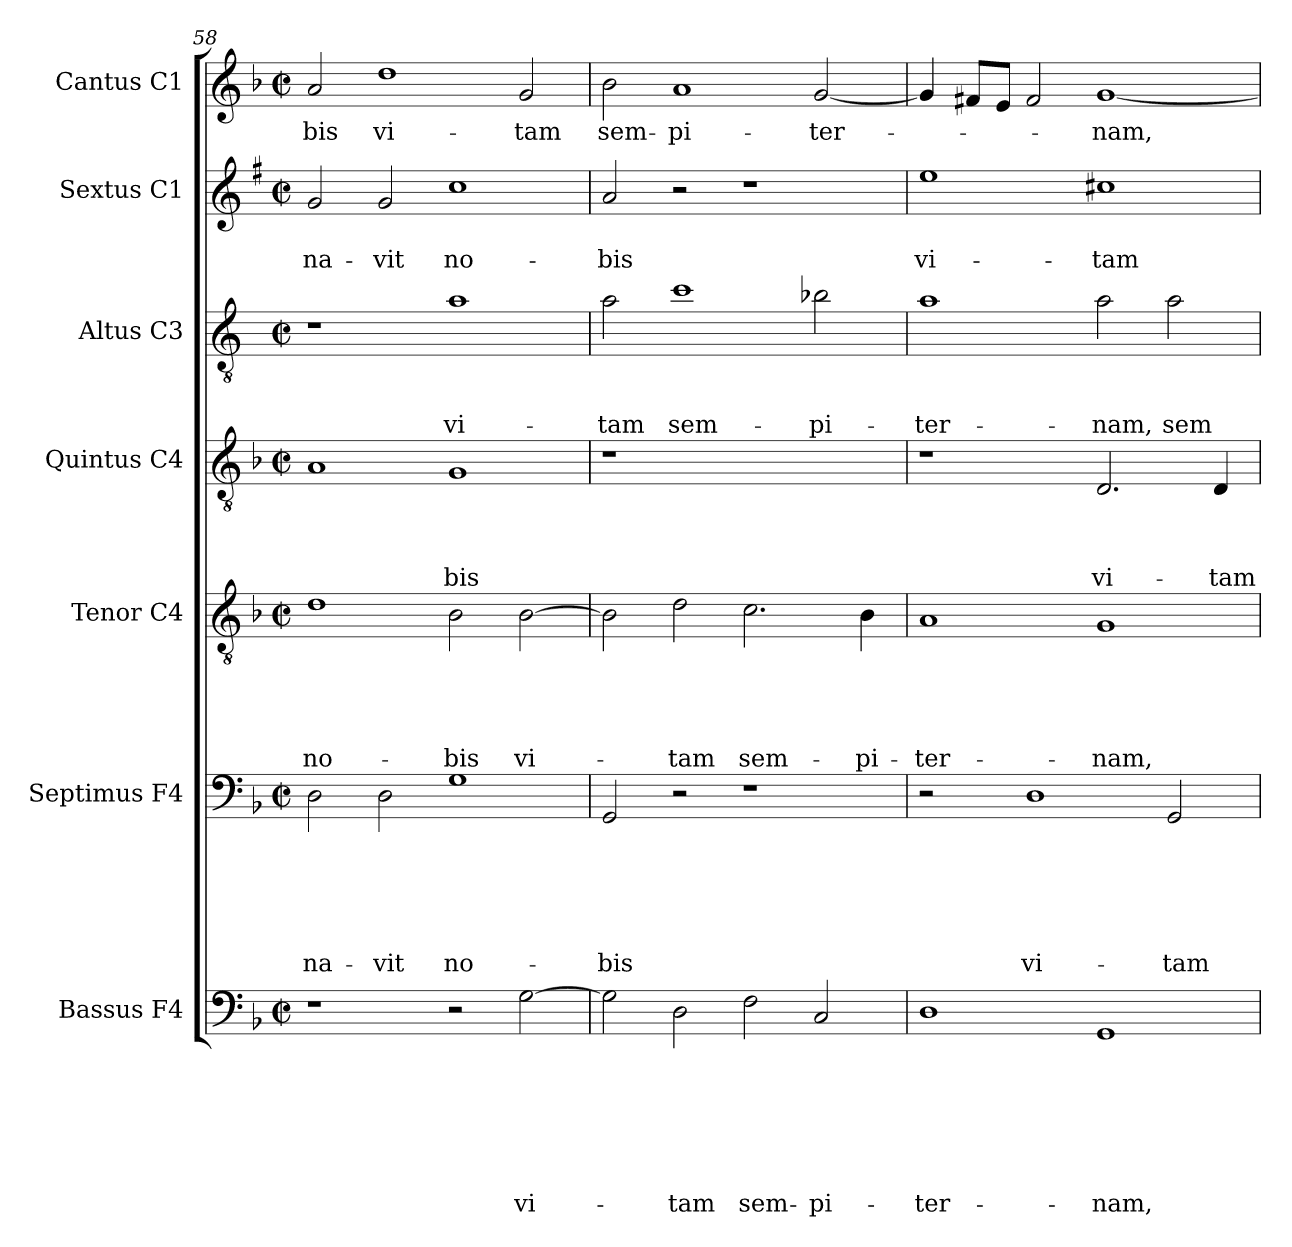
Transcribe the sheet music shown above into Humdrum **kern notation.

**kern	**text	**text	**text	**text	**text	**text	**text	**kern	**text	**text	**text	**text	**text	**text	**kern	**text	**text	**text	**text	**text	**kern	**text	**text	**text	**text	**kern	**text	**text	**text	**kern	**text	**text	**kern	**text
*part7	*part7	*part7	*part7	*part7	*part7	*part7	*part7	*part6	*part6	*part6	*part6	*part6	*part6	*part6	*part5	*part5	*part5	*part5	*part5	*part5	*part4	*part4	*part4	*part4	*part4	*part3	*part3	*part3	*part3	*part2	*part2	*part2	*part1	*part1
*staff7	*staff7	*staff7	*staff7	*staff7	*staff7	*staff7	*staff7	*staff6	*staff6	*staff6	*staff6	*staff6	*staff6	*staff6	*staff5	*staff5	*staff5	*staff5	*staff5	*staff5	*staff4	*staff4	*staff4	*staff4	*staff4	*staff3	*staff3	*staff3	*staff3	*staff2	*staff2	*staff2	*staff1	*staff1
*I"Bassus F4	*	*	*	*	*	*	*	*I"Septimus F4	*	*	*	*	*	*	*I"Tenor C4	*	*	*	*	*	*I"Quintus C4	*	*	*	*	*I"Altus C3	*	*	*	*I"Sextus C1	*	*	*I"Cantus C1	*
*I'B	*	*	*	*	*	*	*	*	*	*	*	*	*	*	*	*	*	*	*	*	*	*	*	*	*	*	*	*	*	*	*	*	*I'C	*
*clefF4	*	*	*	*	*	*	*	*clefF4	*	*	*	*	*	*	*clefGv2	*	*	*	*	*	*clefGv2	*	*	*	*	*clefGv2	*	*	*	*clefG2	*	*	*clefG2	*
*	*	*	*	*	*	*	*	*	*	*	*	*	*	*	*	*	*	*	*	*	*	*	*	*	*	*ITrd4c7	*	*	*	*ITrd1c2	*	*	*	*
*k[b-]	*	*	*	*	*	*	*	*k[b-]	*	*	*	*	*	*	*k[b-]	*	*	*	*	*	*k[b-]	*	*	*	*	*k[b-]	*	*	*	*k[b-]	*	*	*k[b-]	*
*F:	*	*	*	*	*	*	*	*F:	*	*	*	*	*	*	*F:	*	*	*	*	*	*F:	*	*	*	*	*F:	*	*	*	*F:	*	*	*F:	*
*M2/2	*	*	*	*	*	*	*	*M2/2	*	*	*	*	*	*	*M2/2	*	*	*	*	*	*M2/2	*	*	*	*	*M2/2	*	*	*	*M2/2	*	*	*M2/2	*
*met(c|)	*	*	*	*	*	*	*	*met(c|)	*	*	*	*	*	*	*met(c|)	*	*	*	*	*	*met(c|)	*	*	*	*	*met(c|)	*	*	*	*met(c|)	*	*	*met(c|)	*
=58	=58	=58	=58	=58	=58	=58	=58	=58	=58	=58	=58	=58	=58	=58	=58	=58	=58	=58	=58	=58	=58	=58	=58	=58	=58	=58	=58	=58	=58	=58	=58	=58	=58	=58
!	!	!	!	!	!	!	!	!	!	!	!	!	!	!LO:LY:b	!	!	!	!	!	!LO:LY:b	!	!	!	!	!	!	!	!	!	!	!	!LO:LY:b	!	!LO:LY:b
1r	.	.	.	.	.	.	.	2D\	.	.	.	.	.	-na-	1d	.	.	.	.	no-	1A	.	.	.	.	1r	.	.	.	2f/	.	-na-	2a/	-bis
!	!	!	!	!	!	!	!	!	!	!	!	!	!	!LO:LY:b	!	!	!	!	!	!	!	!	!	!	!	!	!	!	!	!	!	!LO:LY:b	!	!LO:LY:b
.	.	.	.	.	.	.	.	2D\	.	.	.	.	.	-vit	.	.	.	.	.	.	.	.	.	.	.	.	.	.	.	2f/	.	-vit	1dd	vi-
!	!	!	!	!	!	!	!	!	!	!	!	!	!	!LO:LY:b	!	!	!	!	!	!LO:LY:b	!	!	!	!	!LO:LY:b	!	!	!	!LO:LY:b	!	!	!LO:LY:b	!	!
2r	.	.	.	.	.	.	.	1G	.	.	.	.	.	no-	2B-\	.	.	.	.	-bis	1G	.	.	.	-bis	1d	.	.	vi-	1b-	.	no-	.	.
!	!	!	!	!	!	!	!LO:LY:b	!	!	!	!	!	!	!	!	!	!	!	!	!LO:LY:b	!	!	!	!	!	!	!	!	!	!	!	!	!	!LO:LY:b
[2G\	.	.	.	.	.	.	vi-	.	.	.	.	.	.	.	[2B-\	.	.	.	.	vi-	.	.	.	.	.	.	.	.	.	.	.	.	2g/	-tam
=59	=59	=59	=59	=59	=59	=59	=59	=59	=59	=59	=59	=59	=59	=59	=59	=59	=59	=59	=59	=59	=59	=59	=59	=59	=59	=59	=59	=59	=59	=59	=59	=59	=59	=59
!	!	!	!	!	!	!	!	!	!	!	!	!	!	!LO:LY:b	!	!	!	!	!	!	!	!	!	!	!	!	!	!	!LO:LY:b	!	!	!LO:LY:b	!	!LO:LY:b
2G\]	.	.	.	.	.	.	.	2GG/	.	.	.	.	.	-bis	2B-\]	.	.	.	.	.	1r	.	.	.	.	2d\	.	.	-tam	2g/	.	-bis	2b-\	sem-
!	!	!	!	!	!	!	!LO:LY:b	!	!	!	!	!	!	!	!	!	!	!	!	!LO:LY:b	!	!	!	!	!	!	!	!	!LO:LY:b	!	!	!	!	!LO:LY:b
2D\	.	.	.	.	.	.	-tam	2r	.	.	.	.	.	.	2d\	.	.	.	.	-tam	.	.	.	.	.	1f	.	.	sem-	2r	.	.	1a	-pi-
!	!	!	!	!	!	!	!LO:LY:b	!	!	!	!	!	!	!	!	!	!	!	!	!LO:LY:b	!	!	!	!	!	!	!	!	!	!	!	!	!	!
2F\	.	.	.	.	.	.	sem-	1r	.	.	.	.	.	.	2.c\	.	.	.	.	sem-	1ryy	.	.	.	.	.	.	.	.	1r	.	.	.	.
!	!	!	!	!	!	!	!LO:LY:b	!	!	!	!	!	!	!	!	!	!	!	!	!	!	!	!	!	!	!	!	!	!LO:LY:b	!	!	!	!	!LO:LY:b
2C/	.	.	.	.	.	.	-pi-	.	.	.	.	.	.	.	.	.	.	.	.	.	.	.	.	.	.	2e-X\	.	.	-pi-	.	.	.	[2g/	-ter-
!	!	!	!	!	!	!	!	!	!	!	!	!	!	!	!	!	!	!	!	!LO:LY:b	!	!	!	!	!	!	!	!	!	!	!	!	!	!
.	.	.	.	.	.	.	.	.	.	.	.	.	.	.	4B-\	.	.	.	.	-pi-	.	.	.	.	.	.	.	.	.	.	.	.	.	.
=60	=60	=60	=60	=60	=60	=60	=60	=60	=60	=60	=60	=60	=60	=60	=60	=60	=60	=60	=60	=60	=60	=60	=60	=60	=60	=60	=60	=60	=60	=60	=60	=60	=60	=60
!	!	!	!	!	!	!	!LO:LY:b	!	!	!	!	!	!	!	!	!	!	!	!	!LO:LY:b	!	!	!	!	!	!	!	!	!LO:LY:b	!	!	!LO:LY:b	!	!
1D	.	.	.	.	.	.	-ter-	2r	.	.	.	.	.	.	1A	.	.	.	.	-ter-	1r	.	.	.	.	1d	.	.	-ter-	1dd	.	vi-	4g/]	.
.	.	.	.	.	.	.	.	.	.	.	.	.	.	.	.	.	.	.	.	.	.	.	.	.	.	.	.	.	.	.	.	.	8f#/L	.
.	.	.	.	.	.	.	.	.	.	.	.	.	.	.	.	.	.	.	.	.	.	.	.	.	.	.	.	.	.	.	.	.	8e/J	.
!	!	!	!	!	!	!	!	!	!	!	!	!	!	!LO:LY:b	!	!	!	!	!	!	!	!	!	!	!	!	!	!	!	!	!	!	!	!
.	.	.	.	.	.	.	.	1D	.	.	.	.	.	vi-	.	.	.	.	.	.	.	.	.	.	.	.	.	.	.	.	.	.	2f#/	.
!	!	!	!	!	!	!	!LO:LY:b	!	!	!	!	!	!	!	!	!	!	!	!	!LO:LY:b	!	!	!	!	!LO:LY:b	!	!	!	!LO:LY:b	!	!	!LO:LY:b	!	!LO:LY:b
1GG	.	.	.	.	.	.	-nam,	.	.	.	.	.	.	.	1G	.	.	.	.	-nam,	2.D/	.	.	.	vi-	2d\	.	.	-nam,	1bn	.	-tam	[1g	-nam,
!	!	!	!	!	!	!	!	!	!	!	!	!	!	!LO:LY:b	!	!	!	!	!	!	!	!	!	!	!	!	!	!	!LO:LY:b	!	!	!	!	!
.	.	.	.	.	.	.	.	2GG/	.	.	.	.	.	-tam	.	.	.	.	.	.	.	.	.	.	.	2d\	.	.	sem-	.	.	.	.	.
!	!	!	!	!	!	!	!	!	!	!	!	!	!	!	!	!	!	!	!	!	!	!	!	!	!LO:LY:b	!	!	!	!	!	!	!	!	!
.	.	.	.	.	.	.	.	.	.	.	.	.	.	.	.	.	.	.	.	.	4D/	.	.	.	-tam	.	.	.	.	.	.	.	.	.
=	=	=	=	=	=	=	=	=	=	=	=	=	=	=	=	=	=	=	=	=	=	=	=	=	=	=	=	=	=	=	=	=	=	=
*-	*-	*-	*-	*-	*-	*-	*-	*-	*-	*-	*-	*-	*-	*-	*-	*-	*-	*-	*-	*-	*-	*-	*-	*-	*-	*-	*-	*-	*-	*-	*-	*-	*-	*-
